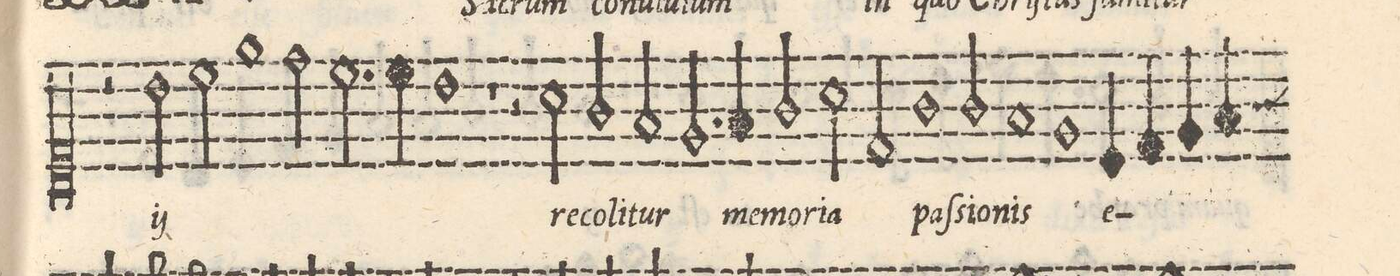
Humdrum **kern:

**kern	**text
*I"CANTVS	*
*clefC1	*
*k[]	*
*met(C|)	*
*M2/1	*
2r	.
*	*ij
2b\	in
2cc\	quo
1ee\	Chri-
=12-	=12-
2dd\	-ſtus
2.cc\	ſu-
4cc\	-mi-
=13-	=13-
1b	-tur
*	*Xij
1r	.
=14-	=14-
2r	.
2a\	re-
2g/	-co-
2f/	-li-
=15-	=15-
2.e/	-tur
4f/	me-
2g/	-mo-
2a\	-ri-
=16-	=16-
2d/	-a
1g	paſ-
2g/	-si-
=17-	=17-
1f	-o-
1e	-nis
=18-	=18-
4c/	e-
4d/	.
4e/	.
4f/	.
*custos:g	*
*-	*-
